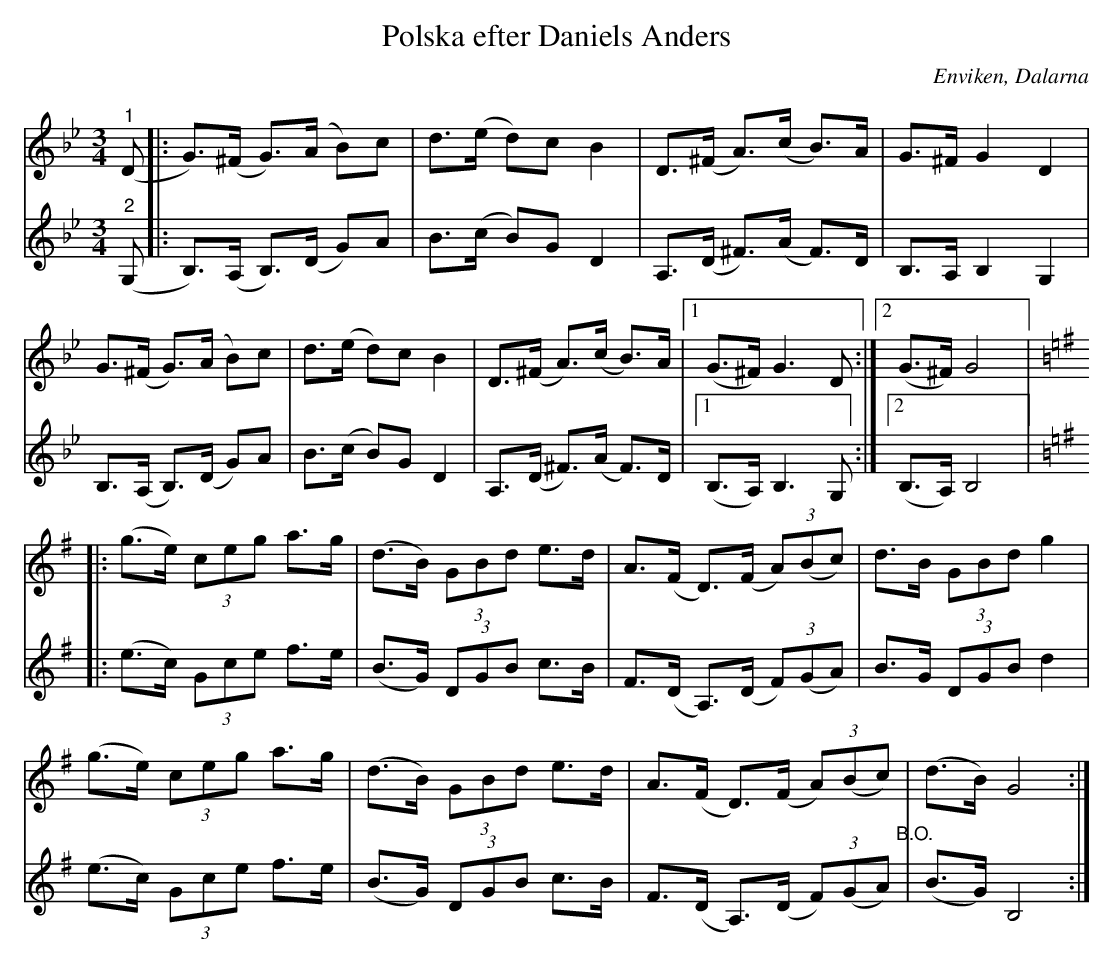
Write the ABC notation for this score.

X:1
T:Polska efter Daniels Anders
O:Enviken, Dalarna
L:1/8
M:3/4
K:Gm
V:1
"^1" (D |: G>)(^F G>)(A B)c | d>(e d)c B2 | D>(^F A>)(c B>)A | G>^F G2 D2 |
G>(^F G>)(A B)c | d>(e d)c B2 | D>(^F A>)(c B>)A |1 (G>^F) G3 D :|2 (G>^F) G4 |:
[K:G] (g>e) (3ceg a>g | (d>B) (3GBd e>d | A>(F D>)(F (3A)(Bc) | d>B (3GBd g2 |
(g>e) (3ceg a>g | (d>B) (3GBd e>d | A>(F D>)(F (3A)(Bc) | (d>B) G4 :|
V:2
"^2" (G, |: B,>)(A, B,>)(D G)A | B>(c B)G D2 | A,>(D ^F>)(A F>)D | B,>A, B,2 G,2 |
B,>(A, B,>)(D G)A | B>(c B)G D2 | A,>(D ^F>)(A F>)D |1 (B,>A,) B,3 G, :|2 (B,>A,) B,4 |:
[K:G] (e>c) (3Gce f>e | (B>G) (3DGB c>B | F>(D A,>)(D (3F)(GA) | B>G (3DGB d2 |
(e>c) (3Gce f>e | (B>G) (3DGB c>B | F>(D A,>)(D (3F)(GA)"^B.O." | (B>G) B,4 :|
